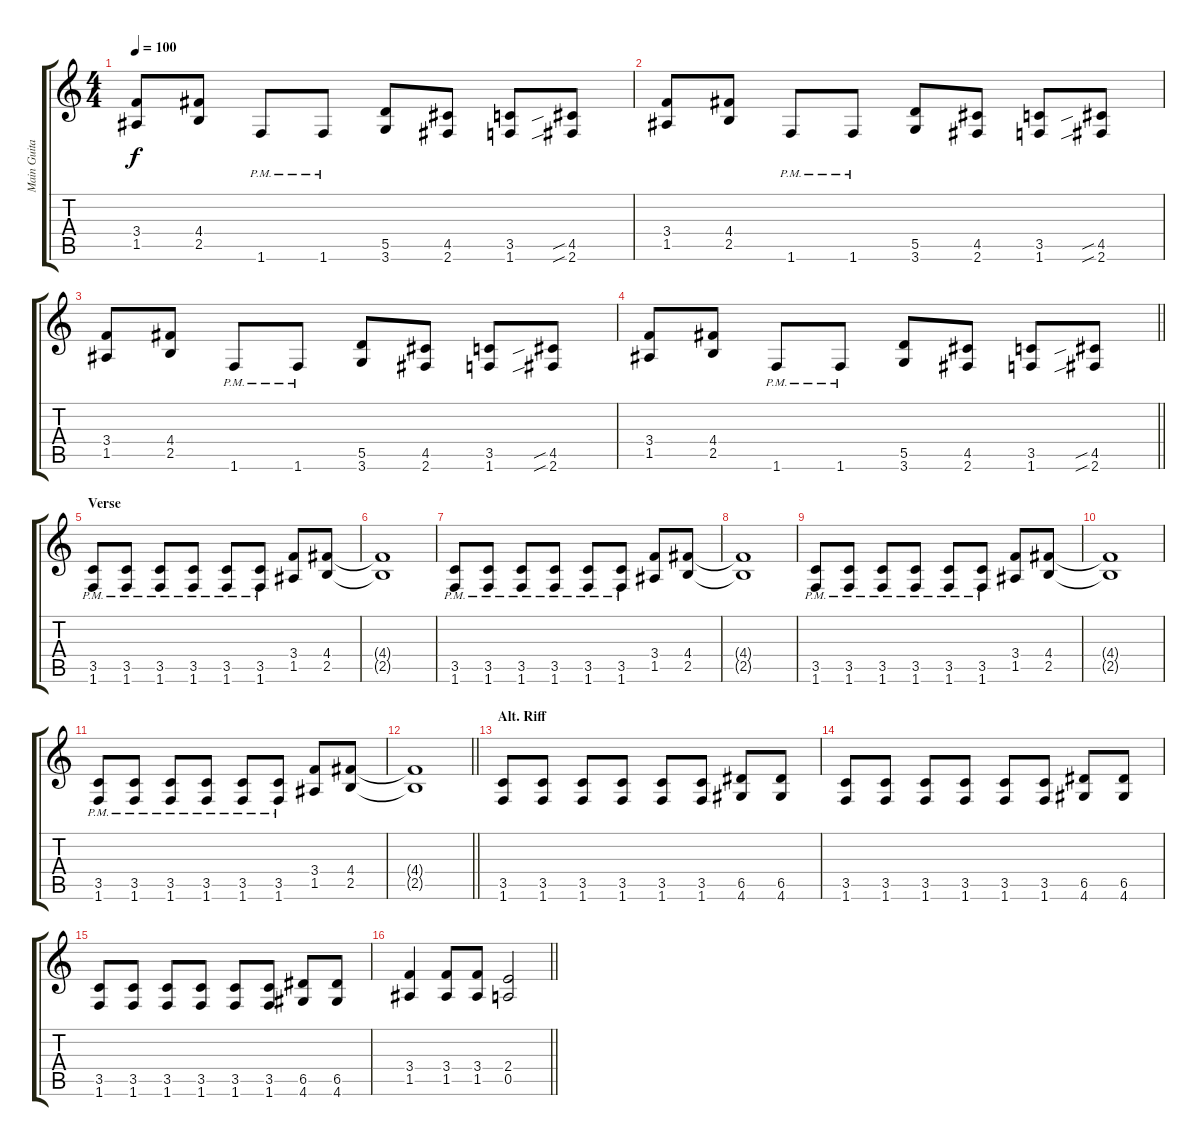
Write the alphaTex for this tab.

\track ("Main Guitar" "Main Guita") {instrument distortionguitar}
\staff {score tabs}
\tuning (E4 B3 G3 D3 A2 E2) {hide}
\ts (4 4)
\tempo 100
\clef g2
\ks c
(3.4 1.5).8{dy f} (4.4 2.5).8 1.6{pm}.8 1.6{pm}.8 (5.5 3.6).8 (4.5 2.6).8 (3.5 1.6).8 (4.5{sib} 2.6{sib}).8 |
(3.4 1.5).8 (4.4 2.5).8 1.6{pm}.8 1.6{pm}.8 (5.5 3.6).8 (4.5 2.6).8 (3.5 1.6).8 (4.5{sib} 2.6{sib}).8 |
(3.4 1.5).8 (4.4 2.5).8 1.6{pm}.8 1.6{pm}.8 (5.5 3.6).8 (4.5 2.6).8 (3.5 1.6).8 (4.5{sib} 2.6{sib}).8 |
\barLineRight lightlight
(3.4 1.5).8 (4.4 2.5).8 1.6{pm}.8 1.6{pm}.8 (5.5 3.6).8 (4.5 2.6).8 (3.5 1.6).8 (4.5{sib} 2.6{sib}).8 |
\section ("" "Verse")
(3.5{pm} 1.6{pm}).8 (3.5{pm} 1.6{pm}).8 (3.5{pm} 1.6{pm}).8 (3.5{pm} 1.6{pm}).8 (3.5{pm} 1.6{pm}).8 (3.5{pm} 1.6{pm}).8 (3.4 1.5).8 (4.4 2.5).8 |
(4.4{t} 2.5{t}).1 |
(3.5{pm} 1.6{pm}).8 (3.5{pm} 1.6{pm}).8 (3.5{pm} 1.6{pm}).8 (3.5{pm} 1.6{pm}).8 (3.5{pm} 1.6{pm}).8 (3.5{pm} 1.6{pm}).8 (3.4 1.5).8 (4.4 2.5).8 |
(4.4{t} 2.5{t}).1 |
(3.5{pm} 1.6{pm}).8 (3.5{pm} 1.6{pm}).8 (3.5{pm} 1.6{pm}).8 (3.5{pm} 1.6{pm}).8 (3.5{pm} 1.6{pm}).8 (3.5{pm} 1.6{pm}).8 (3.4 1.5).8 (4.4 2.5).8 |
(4.4{t} 2.5{t}).1 |
(3.5{pm} 1.6{pm}).8 (3.5{pm} 1.6{pm}).8 (3.5{pm} 1.6{pm}).8 (3.5{pm} 1.6{pm}).8 (3.5{pm} 1.6{pm}).8 (3.5{pm} 1.6{pm}).8 (3.4 1.5).8 (4.4 2.5).8 |
\barLineRight lightlight
(4.4{t} 2.5{t}).1 |
\section ("" "Alt. Riff")
(3.5 1.6).8 (3.5 1.6).8 (3.5 1.6).8 (3.5 1.6).8 (3.5 1.6).8 (3.5 1.6).8 (6.5 4.6).8 (6.5 4.6).8 |
(3.5 1.6).8 (3.5 1.6).8 (3.5 1.6).8 (3.5 1.6).8 (3.5 1.6).8 (3.5 1.6).8 (6.5 4.6).8 (6.5 4.6).8 |
(3.5 1.6).8 (3.5 1.6).8 (3.5 1.6).8 (3.5 1.6).8 (3.5 1.6).8 (3.5 1.6).8 (6.5 4.6).8 (6.5 4.6).8 |
\barLineRight lightlight
(3.4 1.5).4 (3.4 1.5).8 (3.4 1.5).8 (2.4 0.5).2
